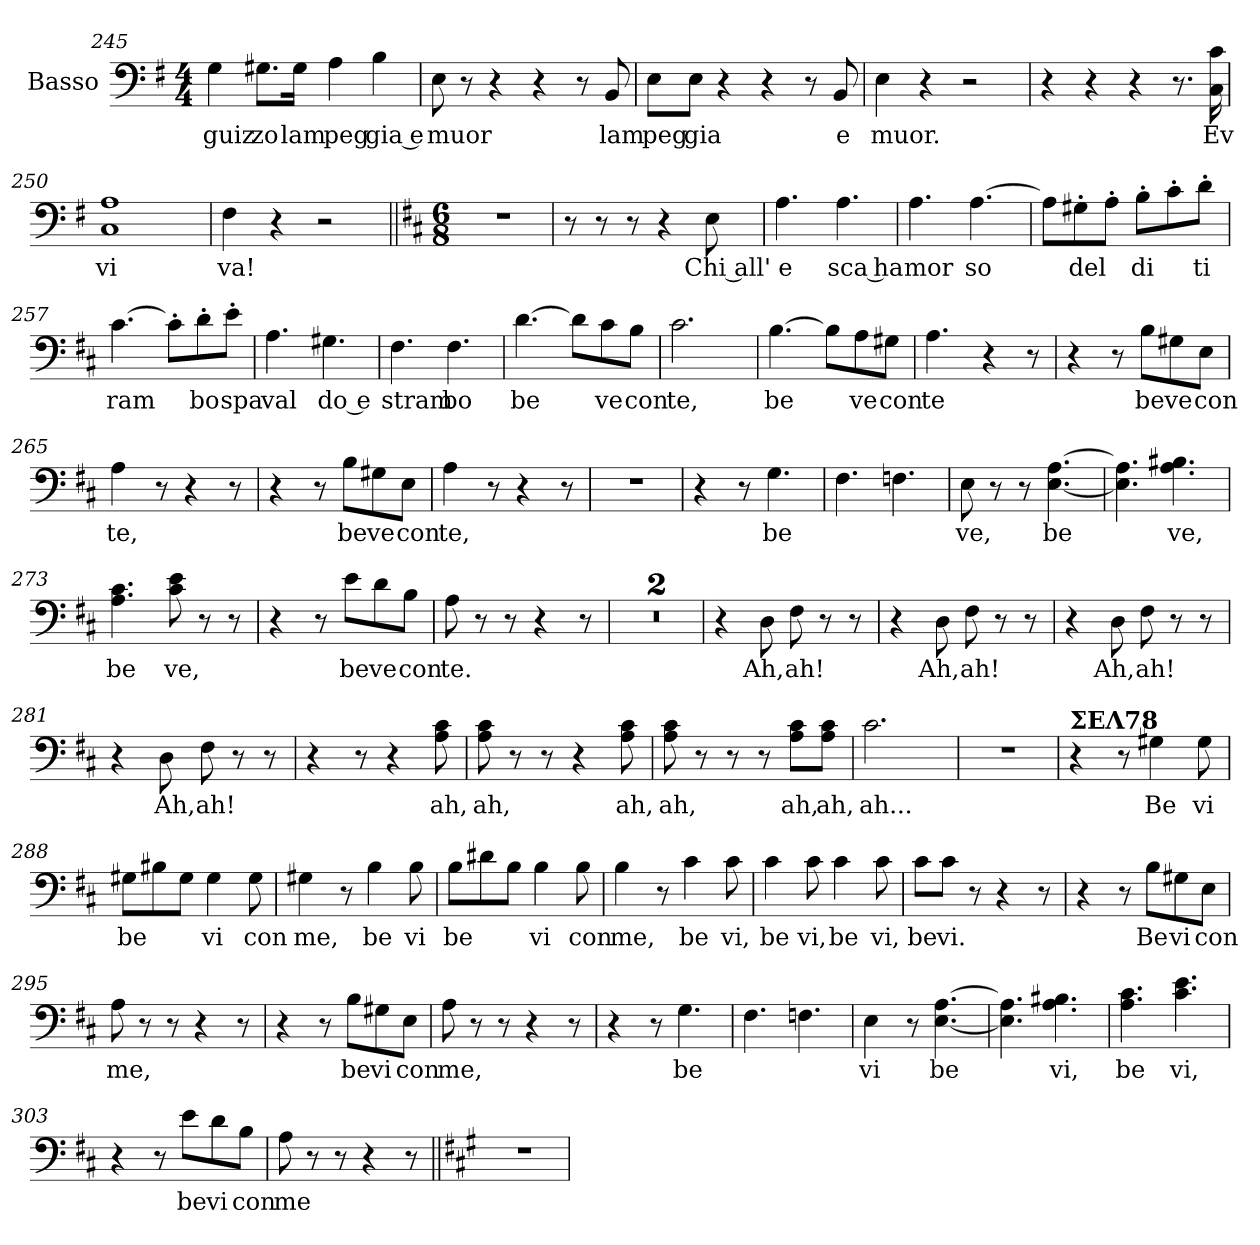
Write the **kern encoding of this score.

**kern	**text
*part1	*part1
*staff1	*staff1
*I"Basso	*
*I'Basso	*
*clefF4	*
*k[f#]	*
*M4/4	*
=245	=245
!	!LO:LY:b
4G\	guiz
!	!LO:LY:b
8.G#X\L	zo
!	!LO:LY:b
16G#\Jk	lam
!	!LO:LY:b
4A\	peg
!	!LO:LY:b
4B\	gia e
!!LO:PB:g=z
=246	=246
!	!LO:LY:b
8E\	muor
8r	.
4r	.
4r	.
8r	.
!	!LO:LY:b
8BB/	lam
=247	=247
!	!LO:LY:b
8E\L	peg
!	!LO:LY:b
8E\J	gia
4r	.
4r	.
8r	.
!	!LO:LY:b
8BB/	e
=248	=248
!	!LO:LY:b
4E\	muor.
4r	.
2r	.
=249	=249
4r	.
4r	.
4r	.
8.r	.
!	!LO:LY:b
16C\ 16c\	Ev
=250	=250
!	!LO:LY:b
1C 1A	vi
!!LO:LB:g=z
=251	=251
!	!LO:LY:b
4F#\	va!
4r	.
2r	.
!!LO:LB:g=z
=252||	=252||
*k[f#c#]	*
*M6/8	*
2.r	.
=253	=253
8r	.
8r	.
8r	.
4r	.
!	!LO:LY:b
8E\	Chi all'
=254	=254
!	!LO:LY:b
4.A\	e
!	!LO:LY:b
4.A\	sca ha
=255	=255
!	!LO:LY:b
4.A\	mor
!	!LO:LY:b
[4.A\	so
=256	=256
8A\L]	.
!	!LO:LY:b
8G#X'\	del
8A'\J	.
!	!LO:LY:b
8B'\L	di
8c#'\	.
!	!LO:LY:b
8d'\J	ti
!!LO:PB:g=z
=257	=257
!	!LO:LY:b
[4.c#\	ram
8c#'\L]	.
!	!LO:LY:b
8d'\	bo
!	!LO:LY:b
8e'\J	spa
=258	=258
!	!LO:LY:b
4.A\	val
!	!LO:LY:b
4.G#X\	do e
=259	=259
!	!LO:LY:b
4.F#\	stram
!	!LO:LY:b
4.F#\	bo
=260	=260
!	!LO:LY:b
[4.d\	be
8d\L]	.
!	!LO:LY:b
8c#\	ve
!	!LO:LY:b
8B\J	con
=261	=261
!	!LO:LY:b
2.c#\	te,
=262	=262
!	!LO:LY:b
[4.B\	be
8B\L]	.
!	!LO:LY:b
8A\	ve
!	!LO:LY:b
8G#X\J	con
=263	=263
!	!LO:LY:b
4.A\	te
4r	.
8r	.
!!LO:LB:g=z
=264	=264
4r	.
8r	.
!	!LO:LY:b
8B\L	be
!	!LO:LY:b
8G#X\	ve
!	!LO:LY:b
8E\J	con
=265	=265
!	!LO:LY:b
4A\	te,
8r	.
4r	.
8r	.
=266	=266
4r	.
8r	.
!	!LO:LY:b
8B\L	be
!	!LO:LY:b
8G#X\	ve
!	!LO:LY:b
8E\J	con
=267	=267
!	!LO:LY:b
4A\	te,
8r	.
4r	.
8r	.
=268	=268
2.r	.
=269	=269
4r	.
8r	.
!	!LO:LY:b
4.G\	be
!!LO:LB:g=z
=270	=270
4.F#\	.
4.Fn\	.
=271	=271
!	!LO:LY:b
8E\	ve,
8r	.
8r	.
!	!LO:LY:b
[4.E\ [4.A\	be
=272	=272
4.E\] 4.A\]	.
!	!LO:LY:b
4.A\ 4.B#X\	ve,
=273	=273
!	!LO:LY:b
4.A\ 4.c#\	be
!	!LO:LY:b
8c#\ 8e\	ve,
8r	.
8r	.
=274	=274
4r	.
8r	.
!	!LO:LY:b
8e\L	be
!	!LO:LY:b
8d\	ve
!	!LO:LY:b
8B\J	con
=275	=275
!	!LO:LY:b
8A\	te.
8r	.
8r	.
4r	.
8r	.
=276	=276
2.r	.
!!LO:PB:g=z
=277	=277
2.r	.
=278	=278
4r	.
!	!LO:LY:b
8D\	Ah,
!	!LO:LY:b
8F#\	ah!
8r	.
8r	.
=279	=279
4r	.
!	!LO:LY:b
8D\	Ah,
!	!LO:LY:b
8F#\	ah!
8r	.
8r	.
=280	=280
4r	.
!	!LO:LY:b
8D\	Ah,
!	!LO:LY:b
8F#\	ah!
8r	.
8r	.
!!LO:LB:g=z
=281	=281
4r	.
!	!LO:LY:b
8D\	Ah,
!	!LO:LY:b
8F#\	ah!
8r	.
8r	.
=282	=282
4r	.
8r	.
4r	.
!	!LO:LY:b
8A\ 8c#\	ah,
=283	=283
!	!LO:LY:b
8A\ 8c#\	ah,
8r	.
8r	.
4r	.
!	!LO:LY:b
8A\ 8c#\	ah,
=284	=284
!	!LO:LY:b
8A\ 8c#\	ah,
8r	.
8r	.
8r	.
!	!LO:LY:b
8A\ 8c#\L	ah,
!	!LO:LY:b
8A\ 8c#\J	ah,
=285	=285
!	!LO:LY:b
2.c#\	ah...
=286	=286
2.r	.
!!LO:LB:g=z
=287	=287
!LO:TX:a:B:t=ΣΕΛ78	!
4r	.
8r	.
!	!LO:LY:b
4G#X\	Be
!	!LO:LY:b
8G#\	vi
=288	=288
!	!LO:LY:b
8G#X\L	be
8B#X\	.
8G#\J	.
!	!LO:LY:b
4G#\	vi
!	!LO:LY:b
8G#\	con
=289	=289
!	!LO:LY:b
4G#X\	me,
8r	.
!	!LO:LY:b
4B\	be
!	!LO:LY:b
8B\	vi
=290	=290
!	!LO:LY:b
8B\L	be
8d#X\	.
8B\J	.
!	!LO:LY:b
4B\	vi
!	!LO:LY:b
8B\	con
=291	=291
!	!LO:LY:b
4B\	me,
8r	.
!	!LO:LY:b
4c#\	be
!	!LO:LY:b
8c#\	vi,
=292	=292
!	!LO:LY:b
4c#\	be
!	!LO:LY:b
8c#\	vi,
!	!LO:LY:b
4c#\	be
!	!LO:LY:b
8c#\	vi,
!!LO:PB:g=z
=293	=293
!	!LO:LY:b
8c#\L	be
!	!LO:LY:b
8c#\J	vi.
8r	.
4r	.
8r	.
=294	=294
4r	.
8r	.
!	!LO:LY:b
8B\L	Be
!	!LO:LY:b
8G#X\	vi
!	!LO:LY:b
8E\J	con
=295	=295
!	!LO:LY:b
8A\	me,
8r	.
8r	.
4r	.
8r	.
=296	=296
4r	.
8r	.
!	!LO:LY:b
8B\L	be
!	!LO:LY:b
8G#X\	vi
!	!LO:LY:b
8E\J	con
=297	=297
!	!LO:LY:b
8A\	me,
8r	.
8r	.
4r	.
8r	.
=298	=298
4r	.
8r	.
!	!LO:LY:b
4.G\	be
!!LO:LB:g=z
=299	=299
4.F#\	.
4.Fn\	.
=300	=300
!	!LO:LY:b
4E\	vi
8r	.
!	!LO:LY:b
[4.E\ [4.A\	be
=301	=301
4.E\] 4.A\]	.
!	!LO:LY:b
4.A\ 4.B#X\	vi,
=302	=302
!	!LO:LY:b
4.A\ 4.c#\	be
!	!LO:LY:b
4.c#\ 4.e\	vi,
=303	=303
4r	.
8r	.
!	!LO:LY:b
8e\L	be
!	!LO:LY:b
8d\	vi
!	!LO:LY:b
8B\J	con
=304	=304
!	!LO:LY:b
8A\	me
8r	.
8r	.
4r	.
8r	.
!!LO:PB:g=z
=305||	=305||
*k[f#c#g#]	*
2.r	.
=	=
*-	*-
